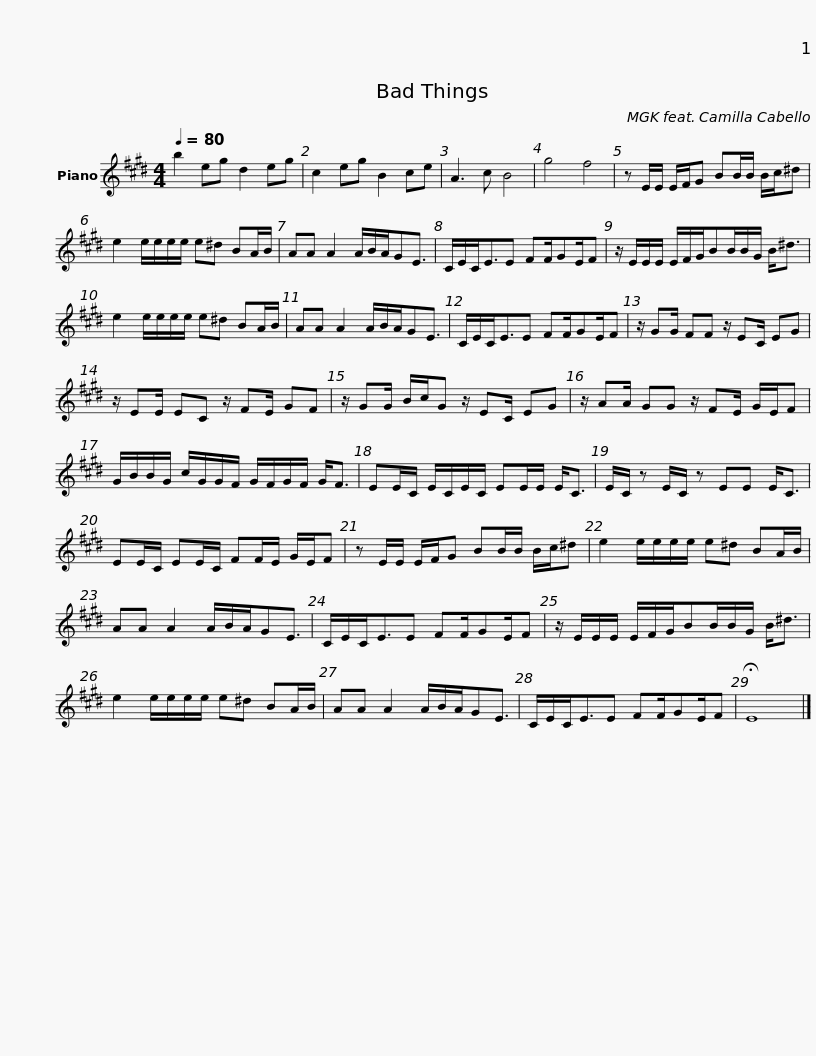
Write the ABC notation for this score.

X:1
L:1/8
Q:1/4=80
M:4/4
I:linebreak $
K:E
V:1 treble
V:1
 b2 eg d2 eg | c2 eg B2 ce | A3 c B4 | g4 f4 | z E/E/ E/F/G BB/B/ B/c/^d | %5
 e2 e/e/e/e/ e^d BA/B/ |$ AA A2 A/B/A/GE3/2 | C/E/C<EE FF/GE/F | z/ E/E/E/ E/F/G/BB/B/G/ B<^d | e2 e/e/e/e/ e^d BA/B/ |$ %10
 AA A2 A/B/A/GE3/2 | C/E/C<EE FF/GE/F | z/ GG/ FF z/ EC/ EG | z/ EE/ EC z/ FE/ GF |$ z/ GG/ B/c/G z/ EC/ EG | %15
 z/ AA/ GG z/ FE/ G/E/F | G/B/B/G/ c/G/G/F/ G/F/G/F/ G<F |$ EE/C/ E/C/E/C/ EE/E/ E<C | E/C/ z E/C/ z EE E<C | EE/C/ EE/C/ FF/E/ G/E/F |$ %20
 z E/E/ E/F/G BB/B/ B/c/^d | e2 e/e/e/e/ e^d BA/B/ | AA A2 A/B/A/GE3/2 | C/E/C<EE FF/GE/F |$ z/ E/E/E/ E/F/G/BB/B/G/ B<^d | %25
 e2 e/e/e/e/ e^d BA/B/ | AA A2 A/B/A/GE3/2 | C/E/C<EE FF/GE/F |$ !fermata!E8 |] %29
